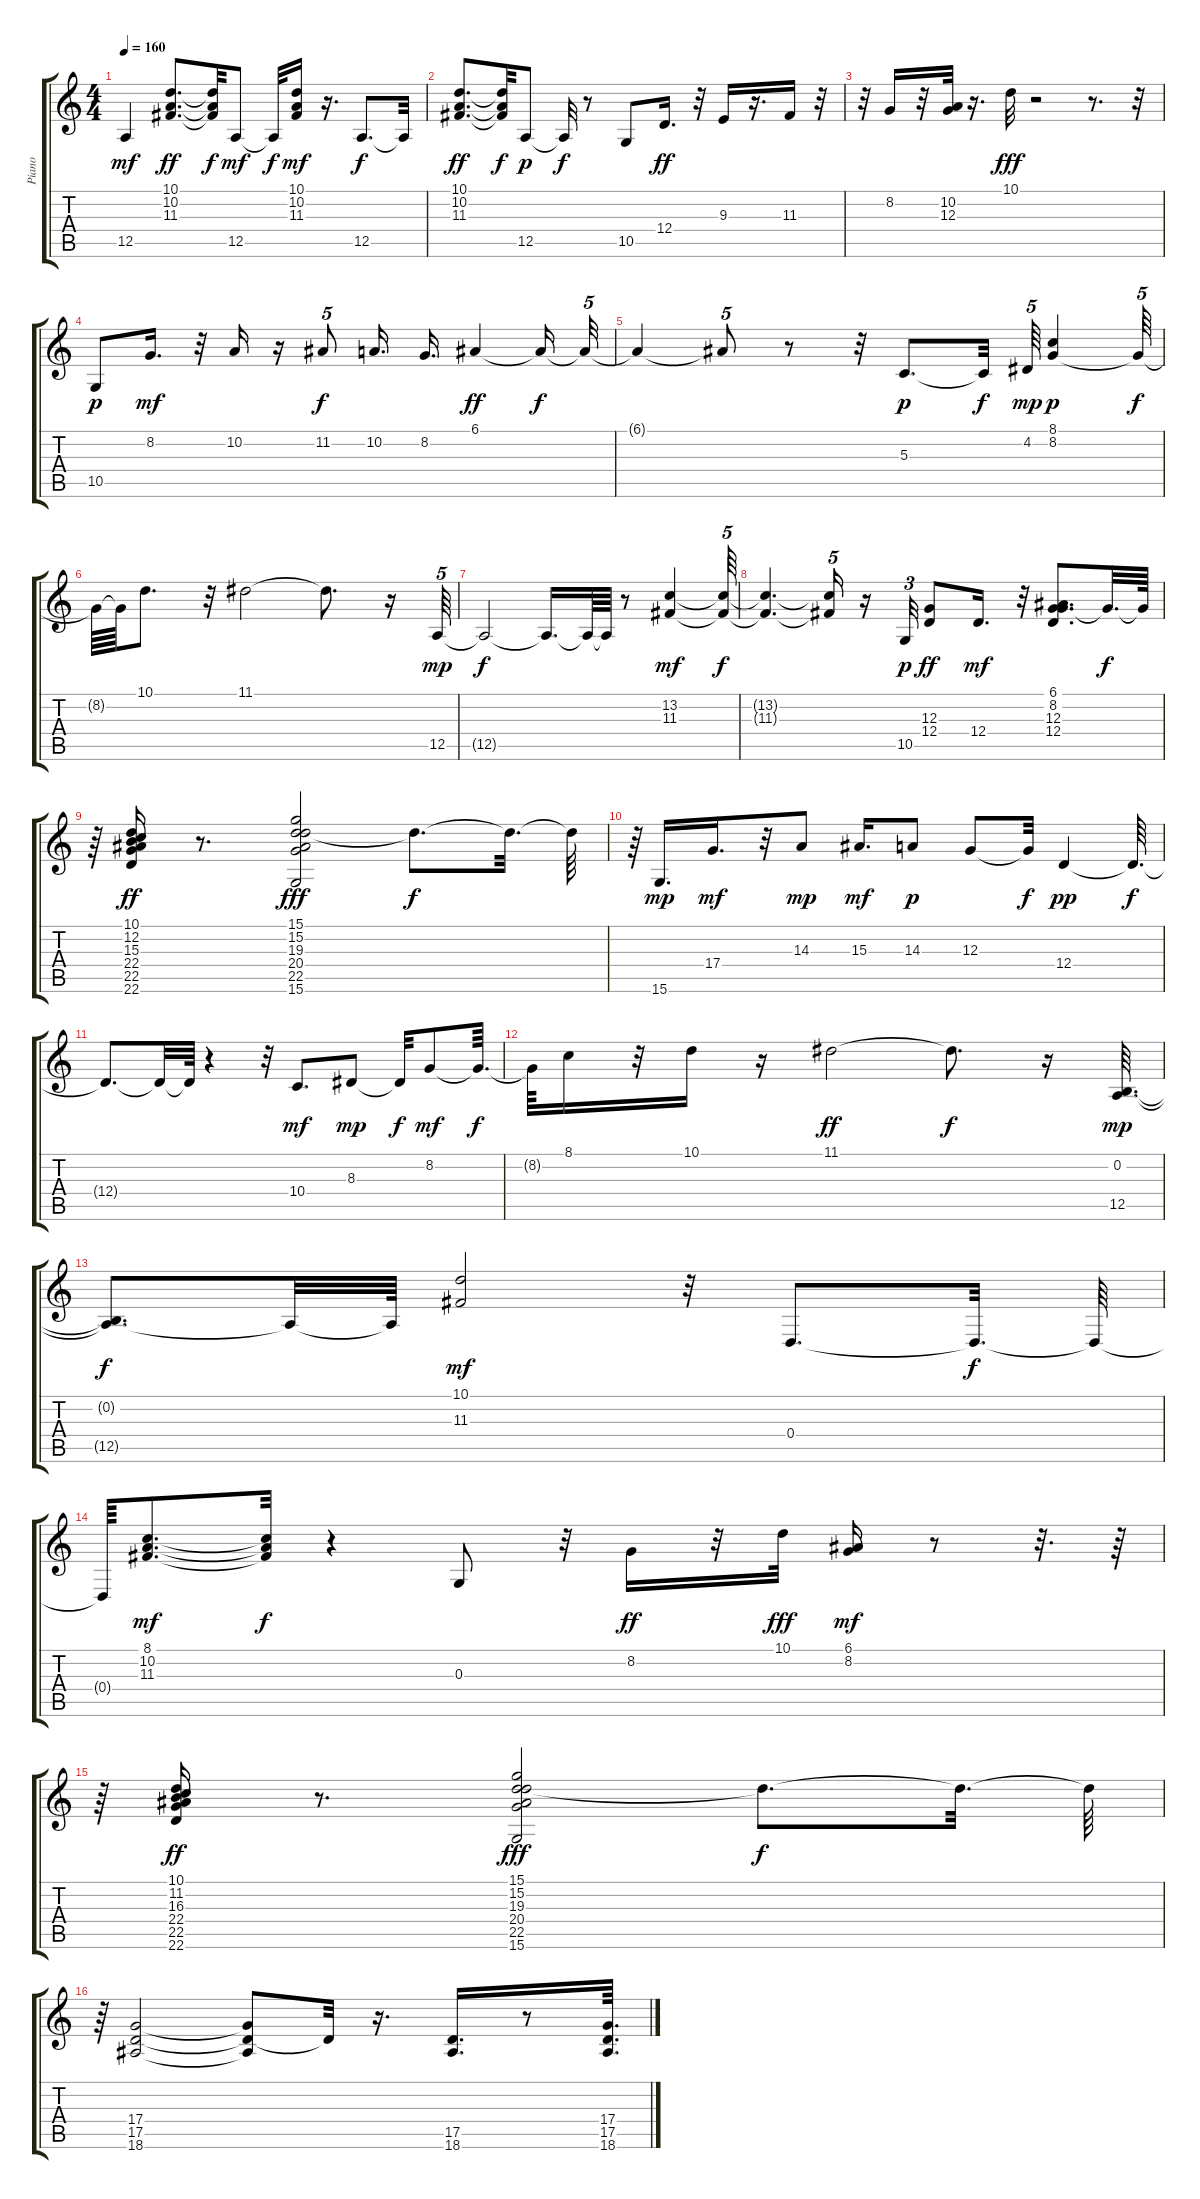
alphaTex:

\track ("Piano" "Piano") {instrument acousticgrandpiano}
\staff {score tabs}
\tuning (E4 B3 G3 D3 A2 E2) {hide}
\ts (4 4)
\tempo 160
\clef g2
\ks c
12.5.4{dy mf} (10.1 10.2 11.3).8{d dy ff} (10.1{t} 10.2{t} 11.3{t}).32{dy f} 12.5.8{dy mf} 12.5{t}.32{dy f} (10.1 10.2 11.3).16{dy mf} r.16{d} 12.5.8{d dy f} 12.5{t}.32 |
(10.1 10.2 11.3).8{d dy ff} (10.1{t} 10.2{t} 11.3{t}).32{dy f} 12.5.8{dy p} 12.5{t}.32{dy f} r.8 10.5.8 12.4.16{d dy ff} r.32 9.3.16 r.16{d} 11.3.16 r.32 |
r.32 8.2.16 r.32 (10.2 12.3).32 r.16{d} 10.1.32{dy fff} r.2 r.8{d} r.32 |
10.5.8{dy p} 8.2.16{d dy mf} r.32 10.2.16 r.16 11.2.8{tu (5 4) dy f} 10.2.16{d} 8.2.16{d} 6.1.4{dy ff} 6.1{t}.16{dy f} 6.1{t}.32{tu (5 4)} |
6.1{t}.4 6.1{t}.8{tu (5 4)} r.8 r.32 5.3.8{d dy p} 5.3{t}.32{dy f} 4.2.64{tu (5 4) dy mp} (8.1 8.2).4{dy p} 8.2{t}.64{tu (5 4) dy f} |
8.2{t}.64 8.2{t}.64 10.1.8{d} r.32 11.1.2 11.1{t}.8{d} r.16 12.5.64{tu (5 4) dy mp} |
12.5{t}.2{dy f} 12.5{t}.16{d} 12.5{t}.64 12.5{t}.64 r.8 (13.2 11.3).4{dy mf} (13.2{t} 11.3{t}).64{tu (5 4) dy f} |
(13.2{t} 11.3{t}).4{d} (13.2{t} 11.3{t}).16{tu (5 4)} r.16 10.5.32{tu (3 2) dy p} (12.3 12.4).8{dy ff} 12.4.16{d dy mf} r.32 (6.1 8.2 12.3 12.4).8{d} 8.2{t}.32{d dy f} 8.2{t}.64 |
r.64 (10.1 12.2 15.3 22.4 22.5 22.6).16{dy ff} r.8{d} (15.1 15.2 19.3 20.4 22.5 15.6).2{dy fff} 15.2{t}.8{d dy f} 15.2{t}.32{d} 15.2{t}.64 |
r.64 15.6.16{d dy mp} 17.4.16{d dy mf} r.32 14.3.8{dy mp} 15.3.16{d dy mf} 14.3.8{dy p} 12.3.8 12.3{t}.32{dy f} 12.4.4{dy pp} 12.4{t}.64{d dy f} |
12.4{t}.8{d} 12.4{t}.32 12.4{t}.64 r.4 r.32 10.4.8{d dy mf} 8.3.8{dy mp} 8.3{t}.32{dy f} 8.2.8{dy mf} 8.2{t}.64{d dy f} |
8.2{t}.64 8.1.16 r.32 10.1.16 r.16 11.1.2{dy ff} 11.1{t}.8{d dy f} r.16 (0.2 12.5).64{d dy mp} |
(0.2{t} 12.5{t}).8{d dy f} 12.5{t}.32 12.5{t}.64 (10.1 11.3).2{dy mf} r.32 0.4.8{d} 0.4{t}.32{d dy f} 0.4{t}.64 |
0.4{t}.64 (8.1 10.2 11.3).8{d dy mf} (8.1{t} 10.2{t} 11.3{t}).32{dy f} r.4 0.3.8 r.32 8.2.16{dy ff} r.32 10.1.32{dy fff} (6.1 8.2).16{dy mf} r.8 r.32{d} r.64 |
r.64 (10.1 11.2 16.3 22.4 22.5 22.6).16{dy ff} r.8{d} (15.1 15.2 19.3 20.4 22.5 15.6).2{dy fff} 15.2{t}.8{d dy f} 15.2{t}.32{d} 15.2{t}.64 |
r.64 (17.4 17.5 18.6).2 (17.4{t} 17.5{t} 18.6{t}).8 17.5{t}.32 r.16{d} (17.5 18.6).16{d} r.8 (17.4 17.5 18.6).64{d}
